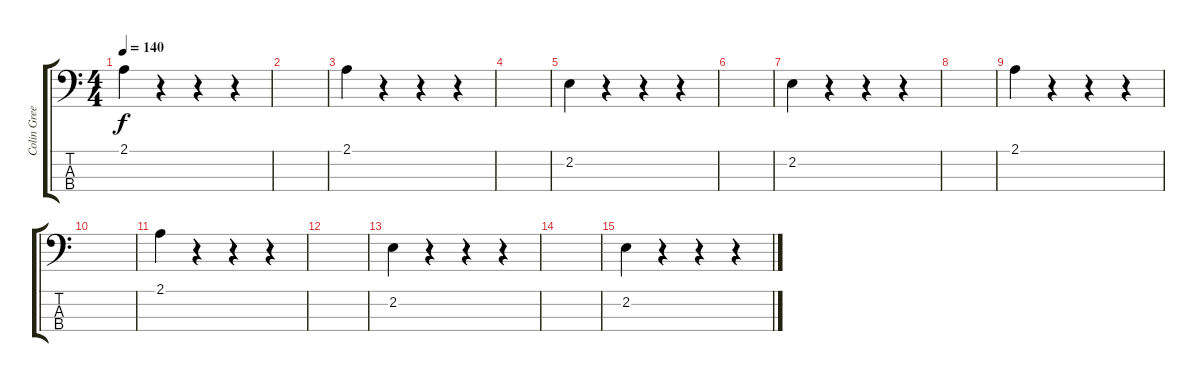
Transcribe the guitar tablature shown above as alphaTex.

\track ("Colin Greenwood" "Colin Gree") {instrument electricbassfinger}
\staff {score tabs}
\tuning (G2 D2 A1 E1) {hide}
\ts (4 4)
\tempo 140
\clef f4
\ks c
2.1.4{dy f} r.4 r.4 r.4 |
|
2.1.4 r.4 r.4 r.4 |
|
2.2.4 r.4 r.4 r.4 |
|
2.2.4 r.4 r.4 r.4 |
|
2.1.4 r.4 r.4 r.4 |
|
2.1.4 r.4 r.4 r.4 |
|
2.2.4 r.4 r.4 r.4 |
|
2.2.4 r.4 r.4 r.4
